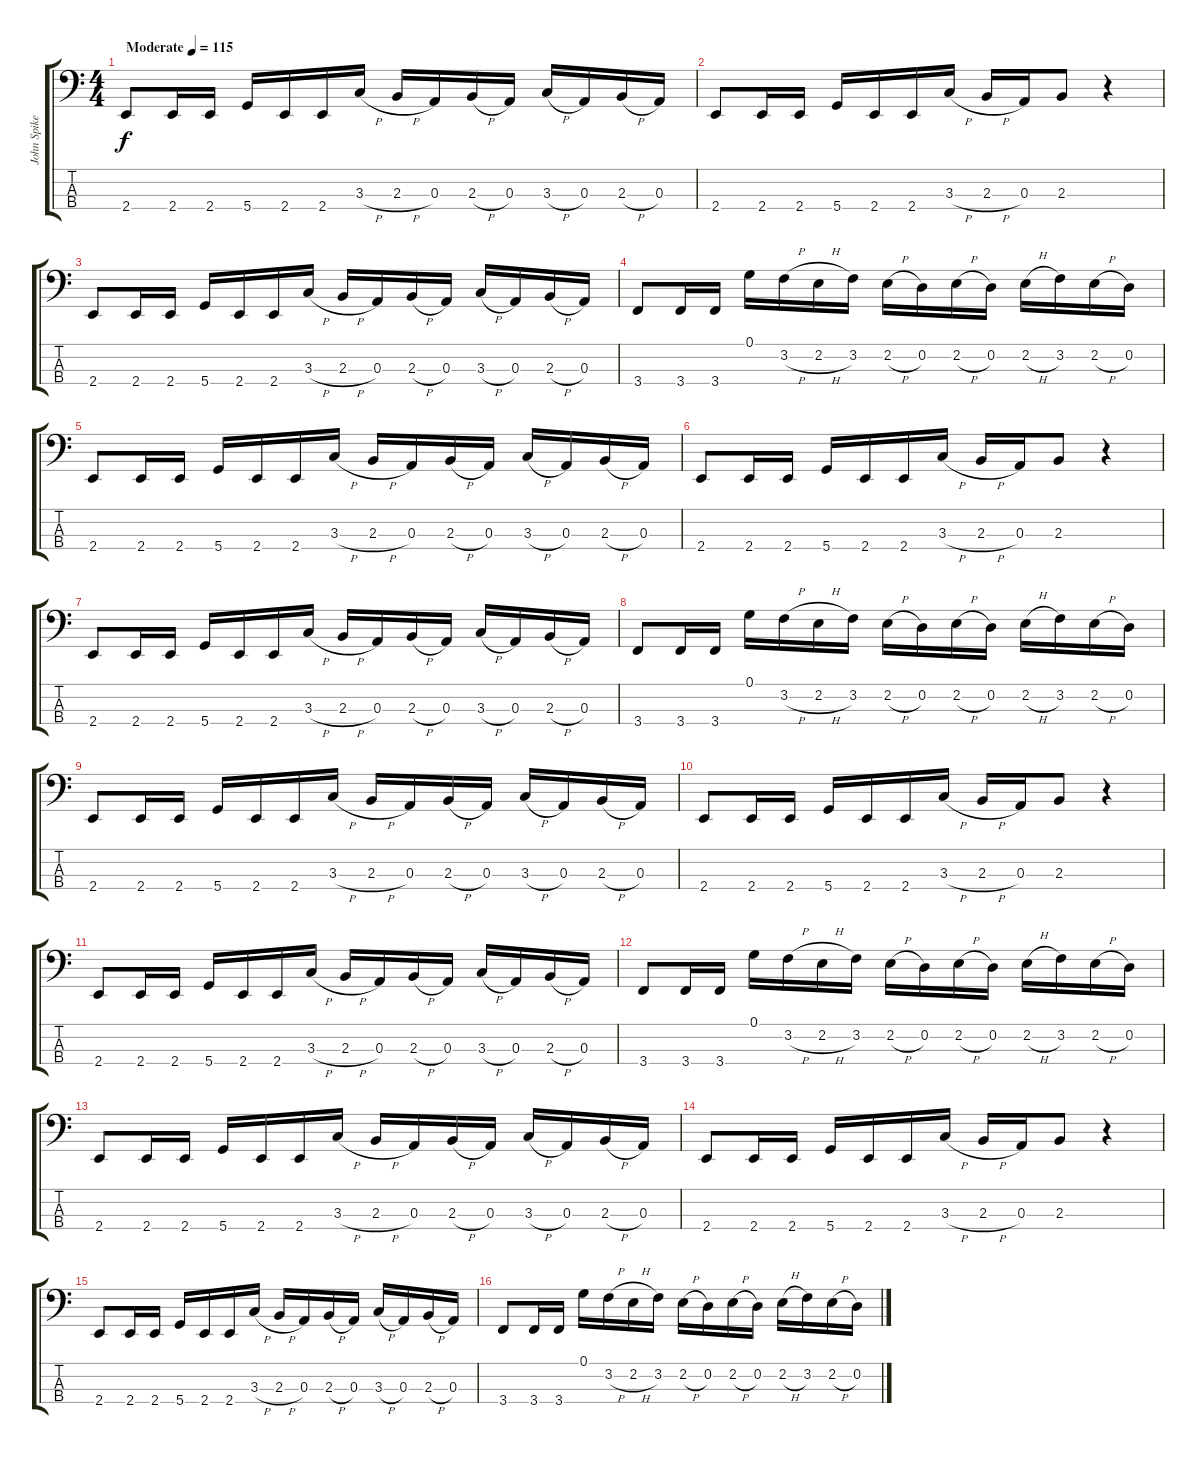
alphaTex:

\track ("John Spiker" "John Spike") {instrument electricbassfinger}
\staff {score tabs}
\tuning (G2 D2 A1 D1) {hide}
\ts (4 4)
\tempo (115 "Moderate")
\clef f4
\ks c
2.4.8{dy f instrument electricbassfinger} 2.4.16 2.4.16 5.4.16 2.4.16 2.4.16 3.3{h}.16 2.3{h}.16 0.3.16 2.3{h}.16 0.3.16 3.3{h}.16 0.3.16 2.3{h}.16 0.3.16 |
2.4.8 2.4.16 2.4.16 5.4.16 2.4.16 2.4.16 3.3{h}.16 2.3{h}.16 0.3.16 2.3.8 r.4 |
2.4.8 2.4.16 2.4.16 5.4.16 2.4.16 2.4.16 3.3{h}.16 2.3{h}.16 0.3.16 2.3{h}.16 0.3.16 3.3{h}.16 0.3.16 2.3{h}.16 0.3.16 |
3.4.8 3.4.16 3.4.16 0.1.16 3.2{h}.16 2.2{h}.16 3.2.16 2.2{h}.16 0.2.16 2.2{h}.16 0.2.16 2.2{h}.16 3.2.16 2.2{h}.16 0.2.16 |
2.4.8 2.4.16 2.4.16 5.4.16 2.4.16 2.4.16 3.3{h}.16 2.3{h}.16 0.3.16 2.3{h}.16 0.3.16 3.3{h}.16 0.3.16 2.3{h}.16 0.3.16 |
2.4.8 2.4.16 2.4.16 5.4.16 2.4.16 2.4.16 3.3{h}.16 2.3{h}.16 0.3.16 2.3.8 r.4 |
2.4.8 2.4.16 2.4.16 5.4.16 2.4.16 2.4.16 3.3{h}.16 2.3{h}.16 0.3.16 2.3{h}.16 0.3.16 3.3{h}.16 0.3.16 2.3{h}.16 0.3.16 |
3.4.8 3.4.16 3.4.16 0.1.16 3.2{h}.16 2.2{h}.16 3.2.16 2.2{h}.16 0.2.16 2.2{h}.16 0.2.16 2.2{h}.16 3.2.16 2.2{h}.16 0.2.16 |
2.4.8 2.4.16 2.4.16 5.4.16 2.4.16 2.4.16 3.3{h}.16 2.3{h}.16 0.3.16 2.3{h}.16 0.3.16 3.3{h}.16 0.3.16 2.3{h}.16 0.3.16 |
2.4.8 2.4.16 2.4.16 5.4.16 2.4.16 2.4.16 3.3{h}.16 2.3{h}.16 0.3.16 2.3.8 r.4 |
2.4.8 2.4.16 2.4.16 5.4.16 2.4.16 2.4.16 3.3{h}.16 2.3{h}.16 0.3.16 2.3{h}.16 0.3.16 3.3{h}.16 0.3.16 2.3{h}.16 0.3.16 |
3.4.8 3.4.16 3.4.16 0.1.16 3.2{h}.16 2.2{h}.16 3.2.16 2.2{h}.16 0.2.16 2.2{h}.16 0.2.16 2.2{h}.16 3.2.16 2.2{h}.16 0.2.16 |
2.4.8 2.4.16 2.4.16 5.4.16 2.4.16 2.4.16 3.3{h}.16 2.3{h}.16 0.3.16 2.3{h}.16 0.3.16 3.3{h}.16 0.3.16 2.3{h}.16 0.3.16 |
2.4.8 2.4.16 2.4.16 5.4.16 2.4.16 2.4.16 3.3{h}.16 2.3{h}.16 0.3.16 2.3.8 r.4 |
2.4.8 2.4.16 2.4.16 5.4.16 2.4.16 2.4.16 3.3{h}.16 2.3{h}.16 0.3.16 2.3{h}.16 0.3.16 3.3{h}.16 0.3.16 2.3{h}.16 0.3.16 |
3.4.8 3.4.16 3.4.16 0.1.16 3.2{h}.16 2.2{h}.16 3.2.16 2.2{h}.16 0.2.16 2.2{h}.16 0.2.16 2.2{h}.16 3.2.16 2.2{h}.16 0.2.16
